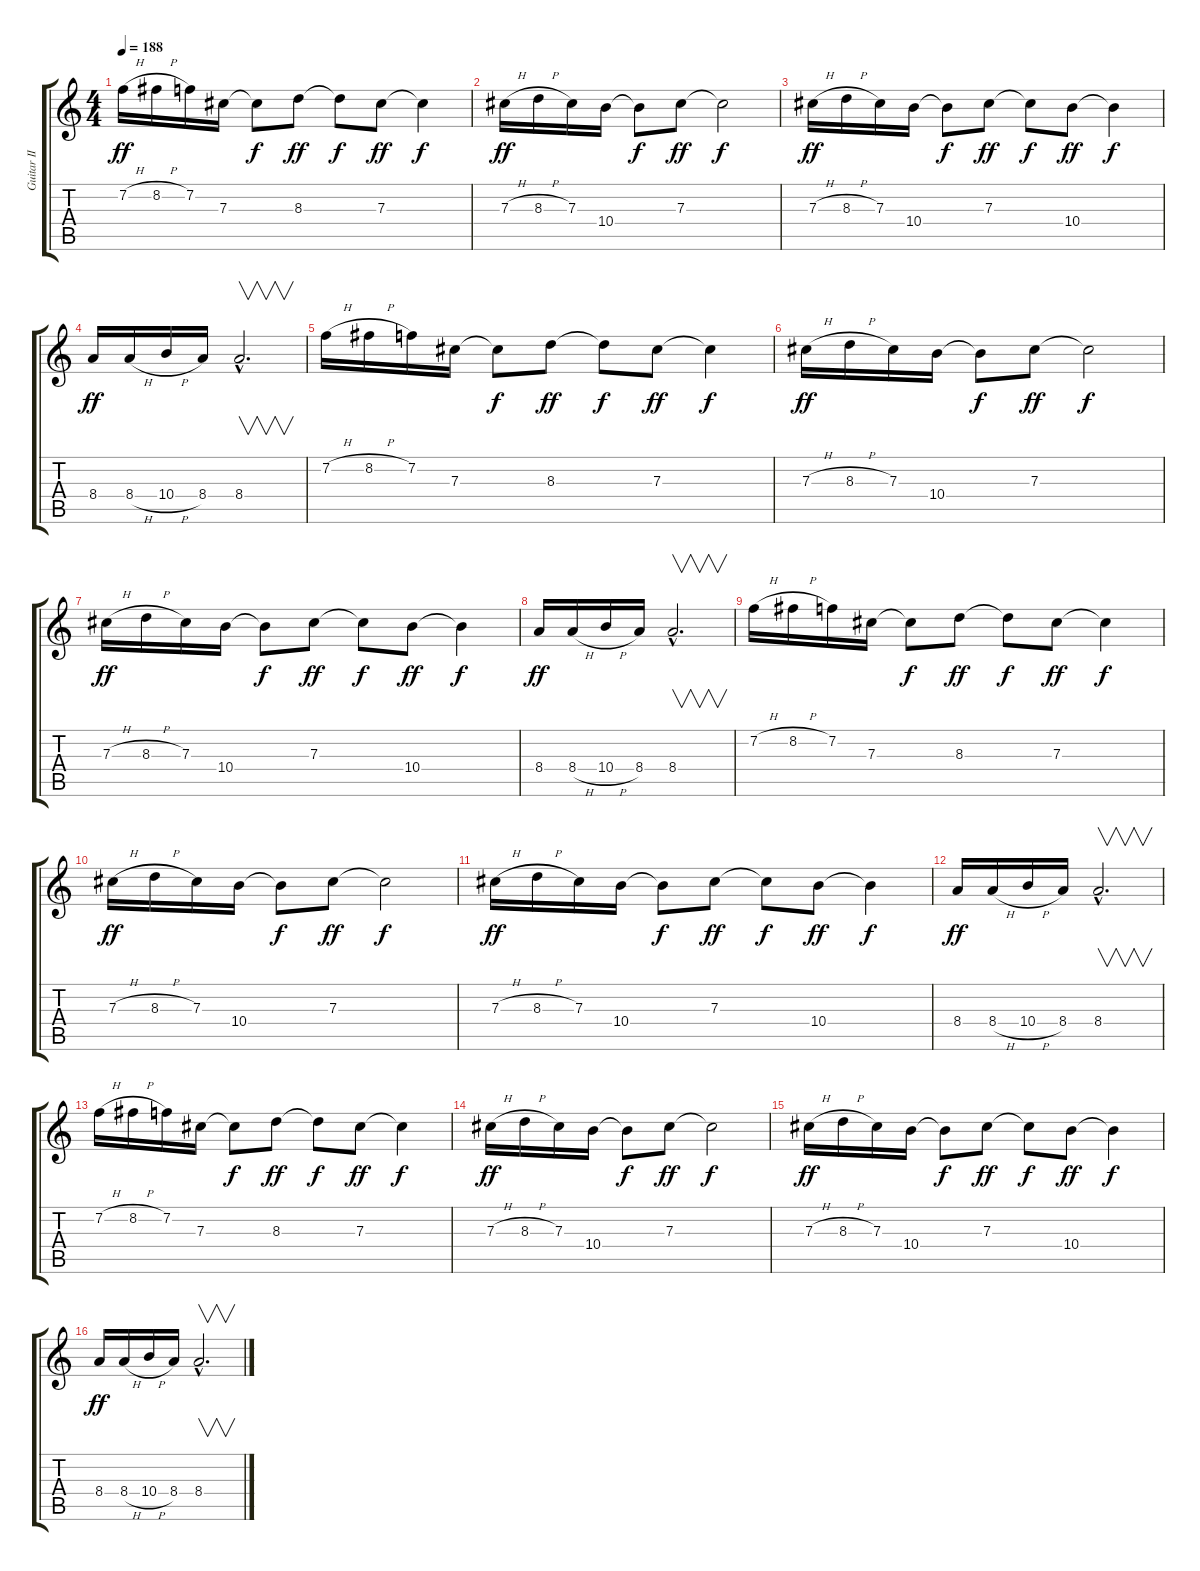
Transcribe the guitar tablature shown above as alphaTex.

\track ("Guitar II" "Guitar II") {instrument overdrivenguitar}
\staff {score tabs}
\tuning (Eb4 Bb3 Gb3 Db3 Ab2 Eb2) {hide}
\ts (4 4)
\tempo 188
\clef g2
\ks c
7.2{h}.16{dy ff instrument overdrivenguitar} 8.2{h}.16 7.2.16 7.3.16 7.3{t}.8{dy f} 8.3.8{dy ff} 8.3{t}.8{dy f} 7.3.8{dy ff} 7.3{t}.4{dy f} |
7.3{h}.16{dy ff} 8.3{h}.16 7.3.16 10.4.16 10.4{t}.8{dy f} 7.3.8{dy ff} 7.3{t}.2{dy f} |
7.3{h}.16{dy ff} 8.3{h}.16 7.3.16 10.4.16 10.4{t}.8{dy f} 7.3.8{dy ff} 7.3{t}.8{dy f} 10.4.8{dy ff} 10.4{t}.4{dy f} |
8.4.16{dy ff} 8.4{h}.16 10.4{h}.16 8.4.16 8.4{hac}.2{v d} |
7.2{h}.16 8.2{h}.16 7.2.16 7.3.16 7.3{t}.8{dy f} 8.3.8{dy ff} 8.3{t}.8{dy f} 7.3.8{dy ff} 7.3{t}.4{dy f} |
7.3{h}.16{dy ff} 8.3{h}.16 7.3.16 10.4.16 10.4{t}.8{dy f} 7.3.8{dy ff} 7.3{t}.2{dy f} |
7.3{h}.16{dy ff} 8.3{h}.16 7.3.16 10.4.16 10.4{t}.8{dy f} 7.3.8{dy ff} 7.3{t}.8{dy f} 10.4.8{dy ff} 10.4{t}.4{dy f} |
8.4.16{dy ff} 8.4{h}.16 10.4{h}.16 8.4.16 8.4{hac}.2{v d} |
7.2{h}.16 8.2{h}.16 7.2.16 7.3.16 7.3{t}.8{dy f} 8.3.8{dy ff} 8.3{t}.8{dy f} 7.3.8{dy ff} 7.3{t}.4{dy f} |
7.3{h}.16{dy ff} 8.3{h}.16 7.3.16 10.4.16 10.4{t}.8{dy f} 7.3.8{dy ff} 7.3{t}.2{dy f} |
7.3{h}.16{dy ff} 8.3{h}.16 7.3.16 10.4.16 10.4{t}.8{dy f} 7.3.8{dy ff} 7.3{t}.8{dy f} 10.4.8{dy ff} 10.4{t}.4{dy f} |
8.4.16{dy ff} 8.4{h}.16 10.4{h}.16 8.4.16 8.4{hac}.2{v d} |
7.2{h}.16 8.2{h}.16 7.2.16 7.3.16 7.3{t}.8{dy f} 8.3.8{dy ff} 8.3{t}.8{dy f} 7.3.8{dy ff} 7.3{t}.4{dy f} |
7.3{h}.16{dy ff} 8.3{h}.16 7.3.16 10.4.16 10.4{t}.8{dy f} 7.3.8{dy ff} 7.3{t}.2{dy f} |
7.3{h}.16{dy ff} 8.3{h}.16 7.3.16 10.4.16 10.4{t}.8{dy f} 7.3.8{dy ff} 7.3{t}.8{dy f} 10.4.8{dy ff} 10.4{t}.4{dy f} |
8.4.16{dy ff} 8.4{h}.16 10.4{h}.16 8.4.16 8.4{hac}.2{v d}
